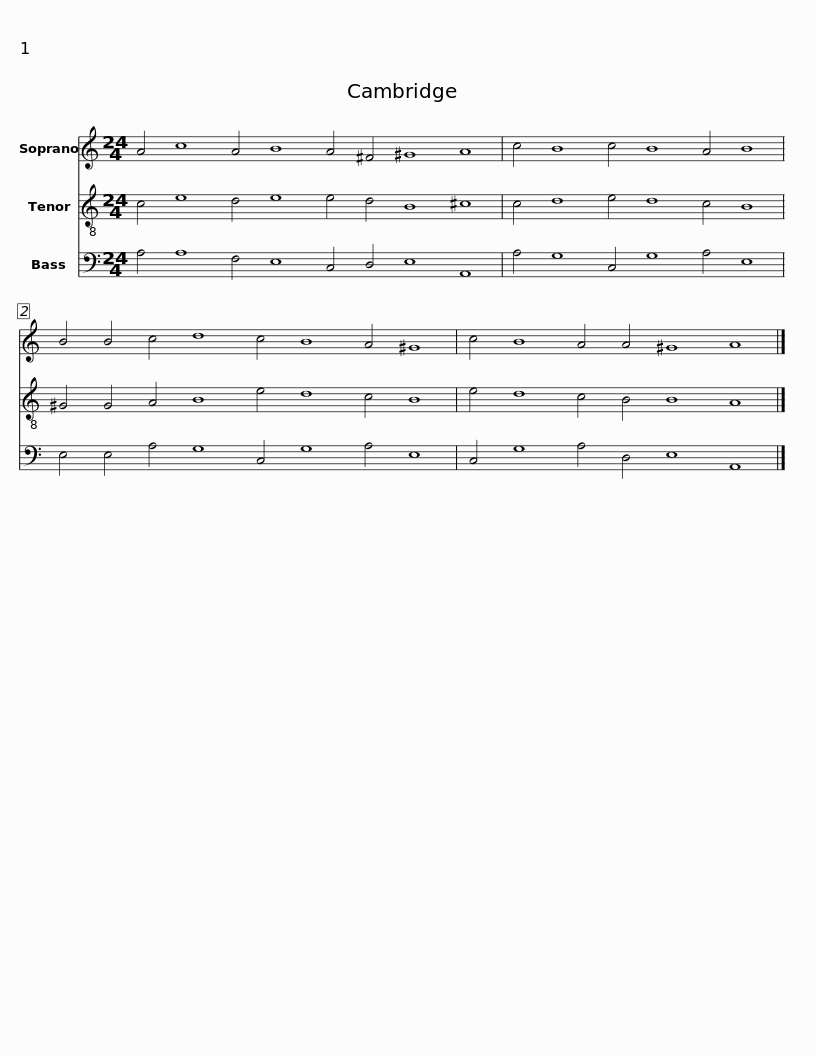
X:1
%%score 1 2 3
L:1/8
M:24/4
I:linebreak $
K:C
V:1 treble
V:2 treble-8
V:3 bass
V:1
 A4 c8 A4 B8 A4 ^F4 ^G8 A8 | c4 B8 c4 B8 A4 B8 |$ B4 B4 c4 d8 c4 B8 A4 ^G8 |$ c4 B8 A4 A4 ^G8 A8 |] %4
V:2
 c4 e8 d4 e8 e4 d4 B8 ^c8 | c4 d8 e4 d8 c4 B8 |$ ^G4 G4 A4 B8 e4 d8 c4 B8 |$ e4 d8 c4 B4 B8 A8 |] %4
V:3
 A,4 A,8 F,4 E,8 C,4 D,4 E,8 A,,8 | A,4 G,8 C,4 G,8 A,4 E,8 |$ E,4 E,4 A,4 G,8 C,4 G,8 A,4 E,8 |$ C,4 G,8 A,4 D,4 E,8 A,,8 |] %4
